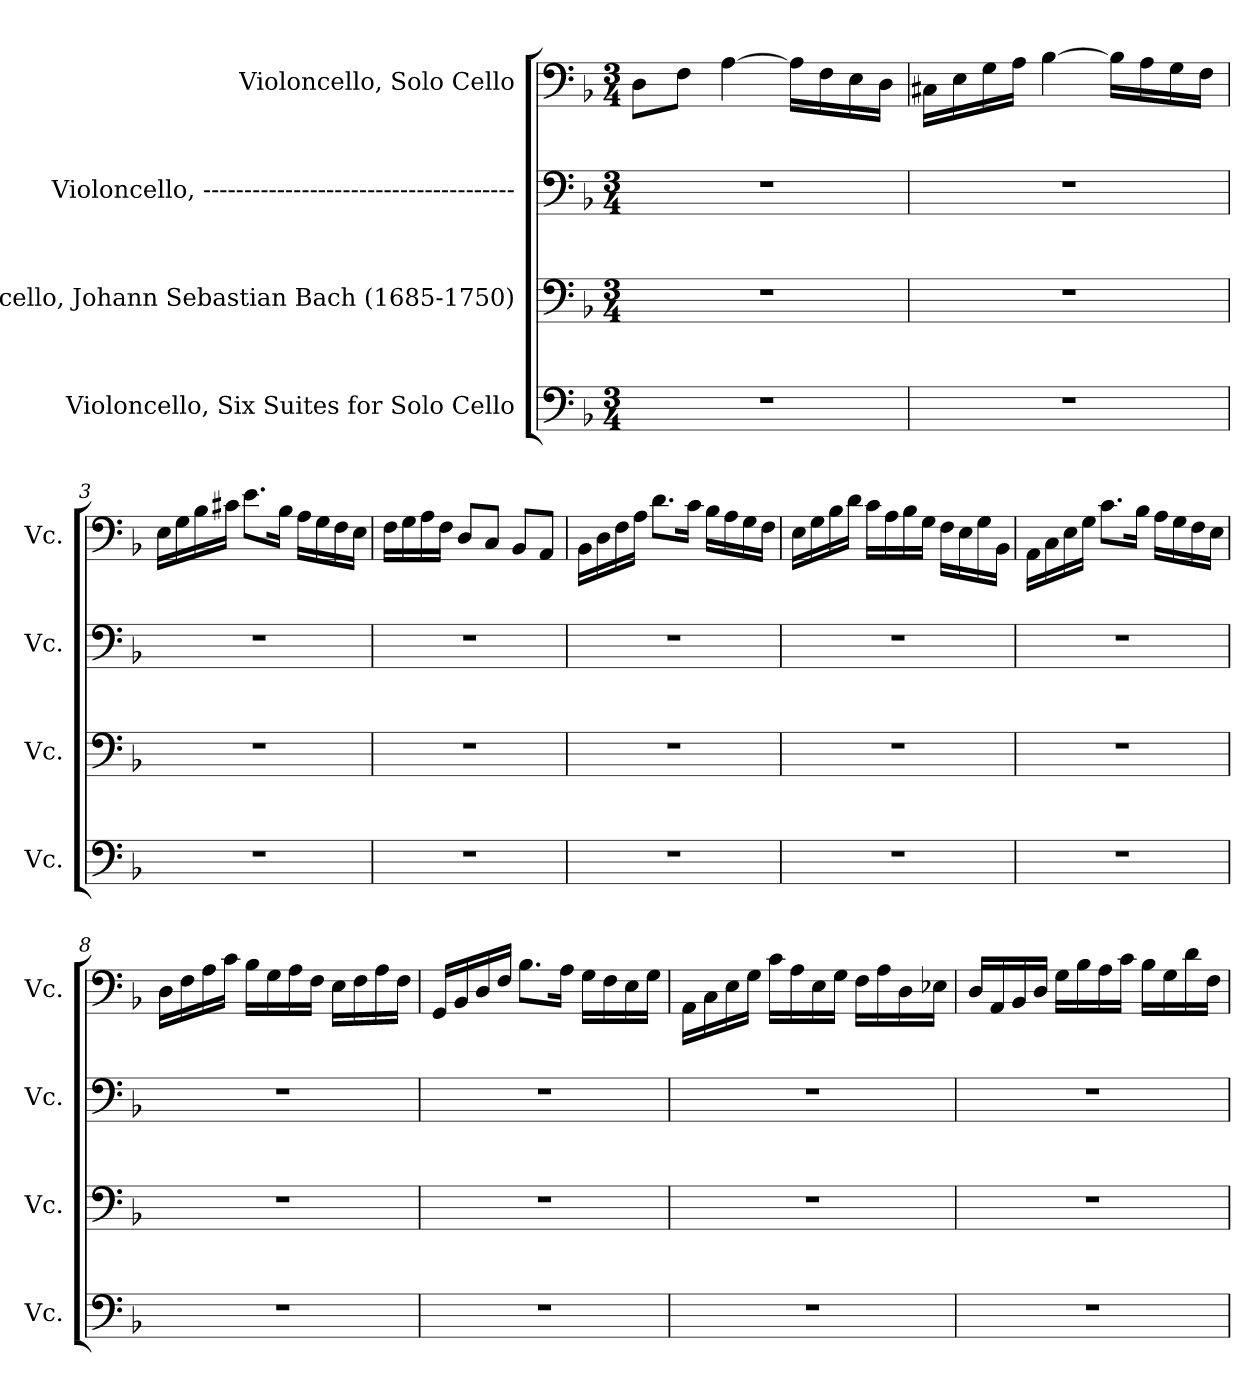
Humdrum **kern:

**kern	**kern	**kern	**kern
*part4	*part3	*part2	*part1
*staff4	*staff3	*staff2	*staff1
*I"Violoncello, Six Suites for Solo Cello	*I"Violoncello, Johann Sebastian Bach  (1685-1750)	*I"Violoncello, --------------------------------------	*I"Violoncello, Solo Cello
*I'Vc.	*I'Vc.	*I'Vc.	*I'Vc.
*clefF4	*clefF4	*clefF4	*clefF4
*k[b-]	*k[b-]	*k[b-]	*k[b-]
*M3/4	*M3/4	*M3/4	*M3/4
*MM45	*MM45	*MM45	*MM45
=1	=1	=1	=1
2.r	2.r	2.r	8D\L
.	.	.	8F\J
.	.	.	[4A\
.	.	.	16A\LL]
.	.	.	16F\
.	.	.	16E\
.	.	.	16D\JJ
=2	=2	=2	=2
2.r	2.r	2.r	16C#X\LL
.	.	.	16E\
.	.	.	16G\
.	.	.	16A\JJ
.	.	.	[4B-\
.	.	.	16B-\LL]
.	.	.	16A\
.	.	.	16G\
.	.	.	16F\JJ
!!LO:LB:g=z
=3	=3	=3	=3
2.r	2.r	2.r	16E\LL
.	.	.	16G\
.	.	.	16B-\
.	.	.	16c#X\JJ
.	.	.	8.e\L
.	.	.	16B-\Jk
.	.	.	16A\LL
.	.	.	16G\
.	.	.	16F\
.	.	.	16E\JJ
=4	=4	=4	=4
2.r	2.r	2.r	16F\LL
.	.	.	16G\
.	.	.	16A\
.	.	.	16F\JJ
.	.	.	8D/L
.	.	.	8C/J
.	.	.	8BB-/L
.	.	.	8AA/J
=5	=5	=5	=5
2.r	2.r	2.r	16BB-\LL
.	.	.	16D\
.	.	.	16F\
.	.	.	16A\JJ
.	.	.	8.d\L
.	.	.	16c\Jk
.	.	.	16B-\LL
.	.	.	16A\
.	.	.	16G\
.	.	.	16F\JJ
=6	=6	=6	=6
2.r	2.r	2.r	16E\LL
.	.	.	16G\
.	.	.	16B-\
.	.	.	16d\JJ
.	.	.	16c\LL
.	.	.	16A\
.	.	.	16B-\
.	.	.	16G\JJ
.	.	.	16F\LL
.	.	.	16E\
.	.	.	16G\
.	.	.	16BB-\JJ
!!LO:LB:g=z
=7	=7	=7	=7
2.r	2.r	2.r	16AA\LL
.	.	.	16C\
.	.	.	16E\
.	.	.	16G\JJ
.	.	.	8.c\L
.	.	.	16B-\Jk
.	.	.	16A\LL
.	.	.	16G\
.	.	.	16F\
.	.	.	16E\JJ
=8	=8	=8	=8
2.r	2.r	2.r	16D\LL
.	.	.	16F\
.	.	.	16A\
.	.	.	16c\JJ
.	.	.	16B-\LL
.	.	.	16G\
.	.	.	16A\
.	.	.	16F\JJ
.	.	.	16E\LL
.	.	.	16F\
.	.	.	16A\
.	.	.	16F\JJ
=9	=9	=9	=9
2.r	2.r	2.r	16GG/LL
.	.	.	16BB-/
.	.	.	16D/
.	.	.	16F/JJ
.	.	.	8.B-\L
.	.	.	16A\Jk
.	.	.	16G\LL
.	.	.	16F\
.	.	.	16E\
.	.	.	16G\JJ
=10	=10	=10	=10
2.r	2.r	2.r	16AA\LL
.	.	.	16C\
.	.	.	16E\
.	.	.	16G\JJ
.	.	.	16c\LL
.	.	.	16A\
.	.	.	16E\
.	.	.	16G\JJ
.	.	.	16F\LL
.	.	.	16A\
.	.	.	16D\
.	.	.	16E-X\JJ
!!LO:PB:g=z
=11	=11	=11	=11
2.r	2.r	2.r	16D/LL
.	.	.	16AA/
.	.	.	16BB-/
.	.	.	16D/JJ
.	.	.	16G\LL
.	.	.	16B-\
.	.	.	16A\
.	.	.	16c\JJ
.	.	.	16B-\LL
.	.	.	16G\
.	.	.	16d\
.	.	.	16F\JJ
=	=	=	=
*-	*-	*-	*-
